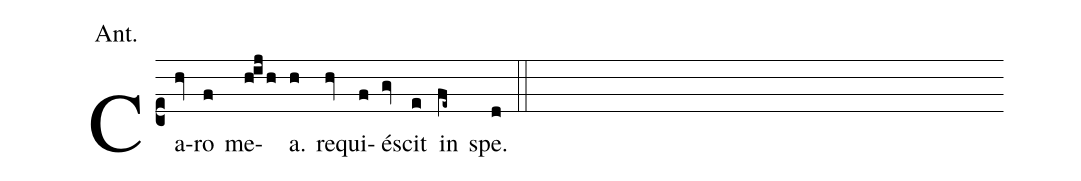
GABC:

annotation: Ant.;
%%
(c1) Ca(hv)ro(f) me(hijh)a.(h) re(hv)qui(f)és(gv)cit(e) in(fe~) spe.(d) (::)
